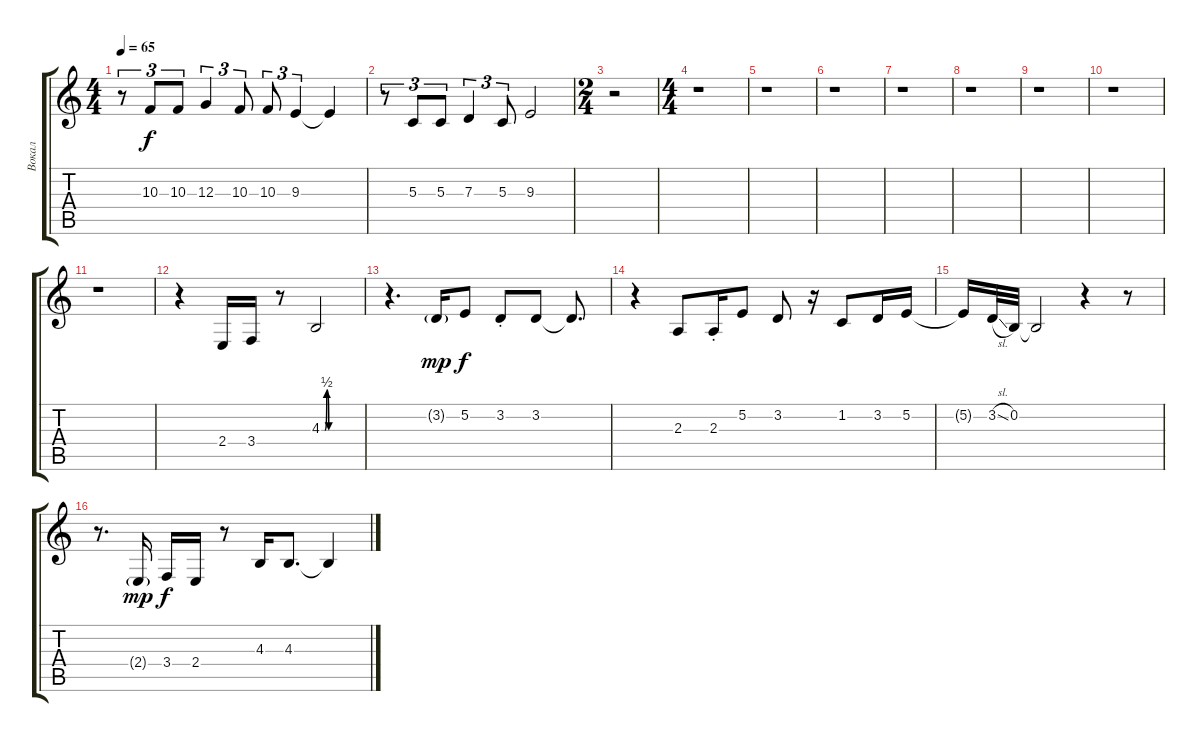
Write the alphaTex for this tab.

\track ("Вокал" "Вокал") {instrument drawbarorgan}
\staff {score tabs}
\tuning (E4 B3 G3 D3 A2 E2) {hide}
\ts (4 4)
\tempo 65
\clef g2
\ks c
r.8{tu (3 2) dy f} 10.3.8{tu (3 2)} 10.3.8{tu (3 2)} 12.3.4{tu (3 2)} 10.3.8{tu (3 2)} 10.3.8{tu (3 2)} 9.3.4{tu (3 2)} 9.3{t}.4 |
r.8{tu (3 2)} 5.3.8{tu (3 2)} 5.3.8{tu (3 2)} 7.3.4{tu (3 2)} 5.3.8{tu (3 2)} 9.3.2 |
\ts (2 4)
r.2 |
\ts (4 4)
r.1 |
r.1 |
r.1 |
r.1 |
r.1 |
r.1 |
r.1 |
r.1 |
r.4 2.4.16 3.4.16 r.8 4.3{be (custom 0 0 5 0 8 2 11 0 60 0)}.2 |
r.4{d} 3.2{g}.16{dy mp} 5.2.8{dy f} 3.2{st}.8 3.2.8 3.2{t}.8{d} |
r.4 2.3.8 2.3{st}.16 5.2.8 3.2.8 r.16 1.2.8 3.2.16 5.2.16 |
5.2{t}.16 3.2{sl}.32 0.2.32 0.2{t}.2 r.4 r.8 |
r.8{d} 2.4{g}.16{dy mp} 3.4.16{dy f} 2.4.16 r.8 4.3.16 4.3.8{d} 4.3{t}.4
